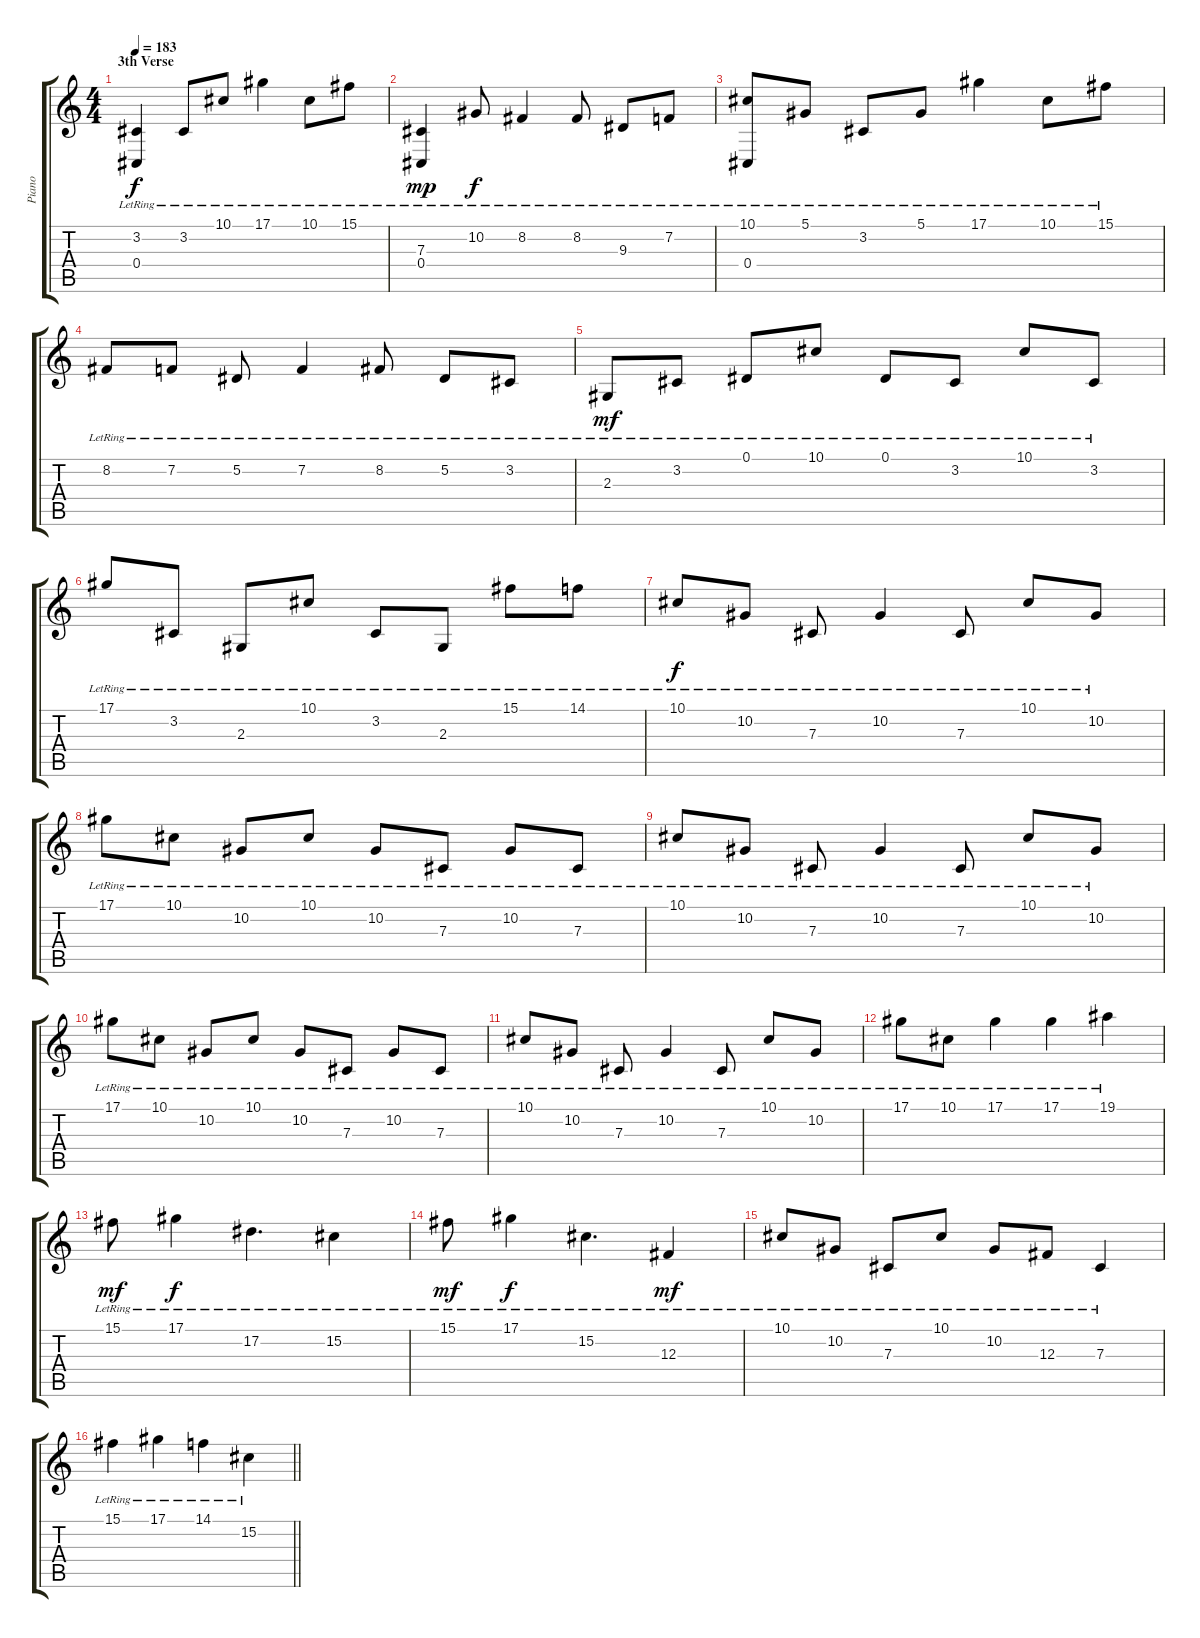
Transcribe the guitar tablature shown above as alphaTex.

\track ("Piano" "Piano") {instrument electricgrandpiano}
\staff {score tabs}
\tuning (Eb4 Bb3 Gb3 Db3 Ab2 Eb2) {hide}
\ts (4 4)
\section ("" "3th Verse")
\tempo 183
\clef g2
\ks c
(3.2{lr} 0.4{lr}).4{dy f volume 9} 3.2{lr}.8 10.1{lr}.8 17.1{lr}.4 10.1{lr}.8 15.1{lr}.8 |
(7.3{lr} 0.4{lr}).4{dy mp} 10.2{lr}.8{dy f} 8.2{lr}.4 8.2{lr}.8 9.3{lr}.8 7.2{lr}.8 |
(10.1{lr} 0.4{lr}).8 5.1{lr}.8 3.2{lr}.8 5.1{lr}.8 17.1{lr}.4 10.1{lr}.8 15.1{lr}.8 |
8.2{lr}.8 7.2{lr}.8 5.2{lr}.8 7.2{lr}.4 8.2{lr}.8 5.2{lr}.8 3.2{lr}.8 |
2.3{lr}.8{dy mf} 3.2{lr}.8 0.1{lr}.8 10.1{lr}.8 0.1{lr}.8 3.2{lr}.8 10.1{lr}.8 3.2{lr}.8 |
17.1{lr}.8 3.2{lr}.8 2.3{lr}.8 10.1{lr}.8 3.2{lr}.8 2.3{lr}.8 15.1{lr}.8 14.1{lr}.8 |
10.1{lr}.8{dy f} 10.2{lr}.8 7.3{lr}.8 10.2{lr}.4 7.3{lr}.8 10.1{lr}.8 10.2{lr}.8 |
17.1{lr}.8 10.1{lr}.8 10.2{lr}.8 10.1{lr}.8 10.2{lr}.8 7.3{lr}.8 10.2{lr}.8 7.3{lr}.8 |
10.1{lr}.8 10.2{lr}.8 7.3{lr}.8 10.2{lr}.4 7.3{lr}.8 10.1{lr}.8 10.2{lr}.8 |
17.1{lr}.8 10.1{lr}.8 10.2{lr}.8 10.1{lr}.8 10.2{lr}.8 7.3{lr}.8 10.2{lr}.8 7.3{lr}.8 |
10.1{lr}.8 10.2{lr}.8 7.3{lr}.8 10.2{lr}.4 7.3{lr}.8 10.1{lr}.8 10.2{lr}.8 |
17.1{lr}.8 10.1{lr}.8 17.1{lr}.4 17.1{lr}.4 19.1{lr}.4 |
15.1{lr}.8{dy mf} 17.1{lr}.4{dy f} 17.2{lr}.4{d} 15.2{lr}.4 |
15.1{lr}.8{dy mf} 17.1{lr}.4{dy f} 15.2{lr}.4{d} 12.3{lr}.4{dy mf} |
10.1{lr}.8 10.2{lr}.8 7.3{lr}.8 10.1{lr}.8 10.2{lr}.8 12.3{lr}.8 7.3{lr}.4 |
\barLineRight lightlight
15.1{lr}.4 17.1{lr}.4 14.1{lr}.4 15.2{lr}.4
